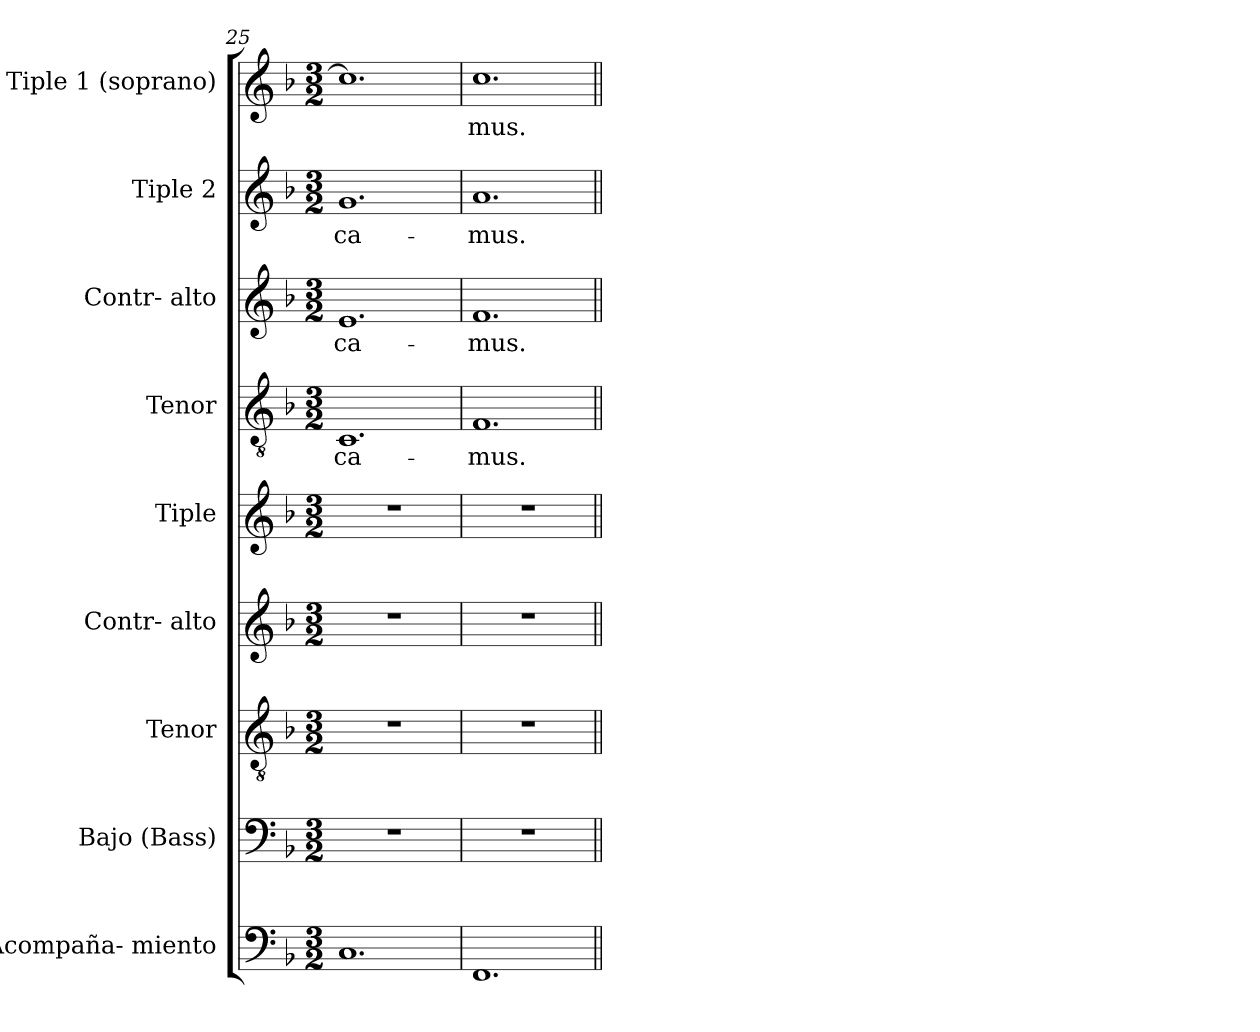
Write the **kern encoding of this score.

**kern	**kern	**kern	**kern	**kern	**kern	**text	**kern	**text	**kern	**text	**kern	**text
*part9	*part8	*part7	*part6	*part5	*part4	*part4	*part3	*part3	*part2	*part2	*part1	*part1
*staff9	*staff8	*staff7	*staff6	*staff5	*staff4	*staff4	*staff3	*staff3	*staff2	*staff2	*staff1	*staff1
*I"Acompaña- miento	*I"Bajo (Bass)	*I"Tenor	*I"Contr- alto	*I"Tiple	*I"Tenor	*	*I"Contr- alto	*	*I"Tiple 2	*	*I"Tiple 1 (soprano)	*
*I'Cont.	*I'B.	*I'T.	*I'A.	*	*I'T.	*	*I'A.	*	*	*	*I'S.	*
*clefF4	*clefF4	*clefGv2	*clefG2	*clefG2	*clefGv2	*	*clefG2	*	*clefG2	*	*clefG2	*
*	*	*ITrd7c12	*	*	*ITrd7c12	*	*	*	*	*	*	*
*k[b-]	*k[b-]	*k[b-]	*k[b-]	*k[b-]	*k[b-]	*	*k[b-]	*	*k[b-]	*	*k[b-]	*
*F:	*F:	*F:	*F:	*F:	*F:	*	*F:	*	*F:	*	*F:	*
*M3/2	*M3/2	*M3/2	*M3/2	*M3/2	*M3/2	*	*M3/2	*	*M3/2	*	*M3/2	*
=25	=25	=25	=25	=25	=25	=25	=25	=25	=25	=25	=25	=25
!	!LO:N:vis=1	!LO:N:vis=1	!LO:N:vis=1	!LO:N:vis=1	!	!	!	!	!	!	!	!
!	!	!	!	!	!	!LO:LY:b:color=#000000	!	!	!	!	!	!
!	!	!	!	!	!	!	!	!LO:LY:b:color=#000000	!	!	!	!
!	!	!	!	!	!	!	!	!	!	!LO:LY:b:color=#000000	!	!
1.Ci	1.r	1.r	1.r	1.r	1.CCi	-ca-	1.ei	-ca-	1.gi	-ca-	1.cci]	.
=26	=26	=26	=26	=26	=26	=26	=26	=26	=26	=26	=26	=26
!	!LO:N:vis=1	!LO:N:vis=1	!LO:N:vis=1	!LO:N:vis=1	!	!	!	!	!	!	!	!
!	!	!	!	!	!	!LO:LY:b:color=#000000	!	!	!	!	!	!
!	!	!	!	!	!	!	!	!LO:LY:b:color=#000000	!	!	!	!
!	!	!	!	!	!	!	!	!	!	!LO:LY:b:color=#000000	!	!
!	!	!	!	!	!	!	!	!	!	!	!	!LO:LY:b:color=#000000
1.FFi	1.r	1.r	1.r	1.r	1.FFi	-mus.	1.fi	-mus.	1.ai	-mus.	1.cci	-mus.
=||	=||	=||	=||	=||	=||	=||	=||	=||	=||	=||	=||	=||
*-	*-	*-	*-	*-	*-	*-	*-	*-	*-	*-	*-	*-
